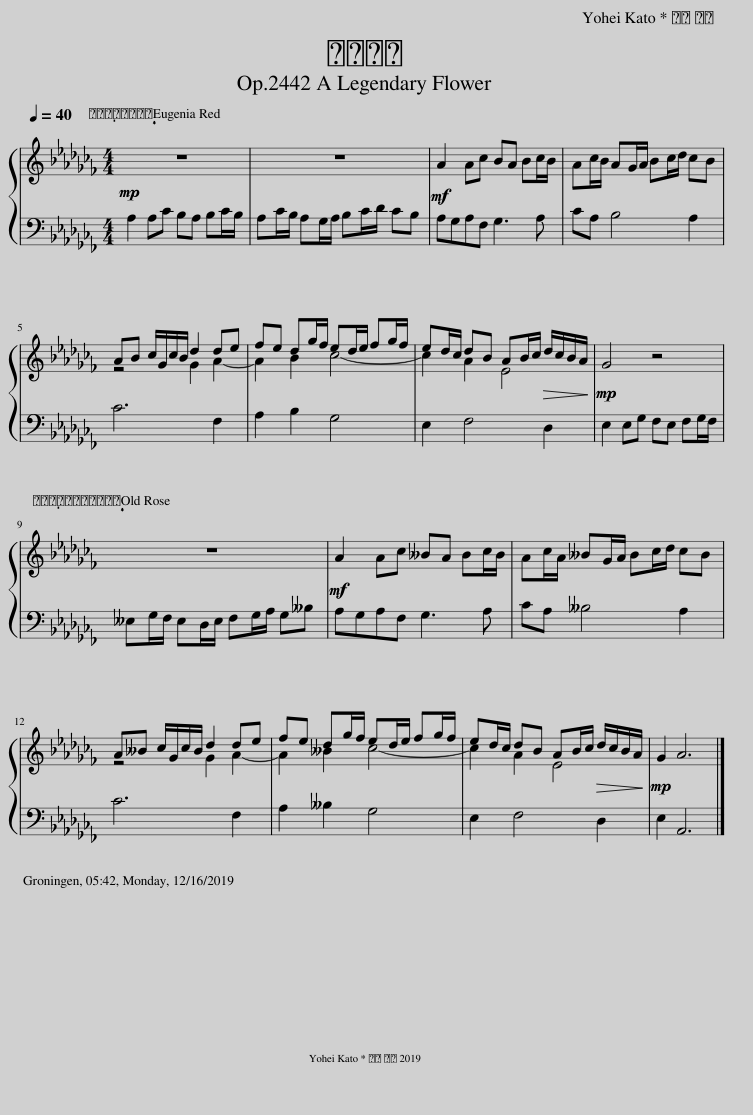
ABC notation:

X:1
%%score { ( 1 3 ) | 2 }
L:1/8
Q:1/4=40
M:4/4
I:linebreak $
K:Cb
V:1 treble
V:3 treble
V:2 bass
V:1
 z8 | z8 |!mf! A2 Ac BA Bc/B/ | Ac/B/ AG/A/ Bc/d/ cB |$ AB c/G/c/B/ d2 de | %5
 fe dg/f/ ed/e/ fg/f/ | ed/c/ dB AB/c/!>(! d/c/B/A/!>)! |!mp! G4 z4 |$ z8 |!mf! A2 Ac __BA Bc/B/ | %10
 Ac/A/ __BG/A/ Bc/d/ cB |$ A__B c/G/c/B/ d2 de | fe dg/f/ ed/e/ fg/f/ | ed/c/ dB AB/c/!>(! d/c/B/A/!>)! |!mp! G2 A6 |] %15
V:2
!mp! A,2 A,C B,A, B,C/B,/ | A,C/B,/ A,G,/A,/ B,C/D/ CB, | A,G,A,F, G,3 A, | CA, B,4 A,2 |$ C6 F,2 | %5
 A,2 B,2 G,4 | E,2 F,4 D,2 | E,2 E,G, F,E, F,G,/F,/ |$ __E,G,/F,/ E,D,/E,/ F,G,/A,/ G,__B, | A,G,A,F, G,3 A, | %10
 CA, __B,4 A,2 |$ C6 F,2 | A,2 __B,2 G,4 | E,2 F,4 D,2 | E,2 A,,6 |] %15
V:3
 x8 | x8 | x8 | x8 |$ z4 G2 A2- | %5
 A2 B2 c4- | c2 A2 E4 | x8 |$ x8 | x8 | %10
 x8 |$ z4 G2 A2- | A2 __B2 c4- | c2 A2 E4 | x8 |] %15
